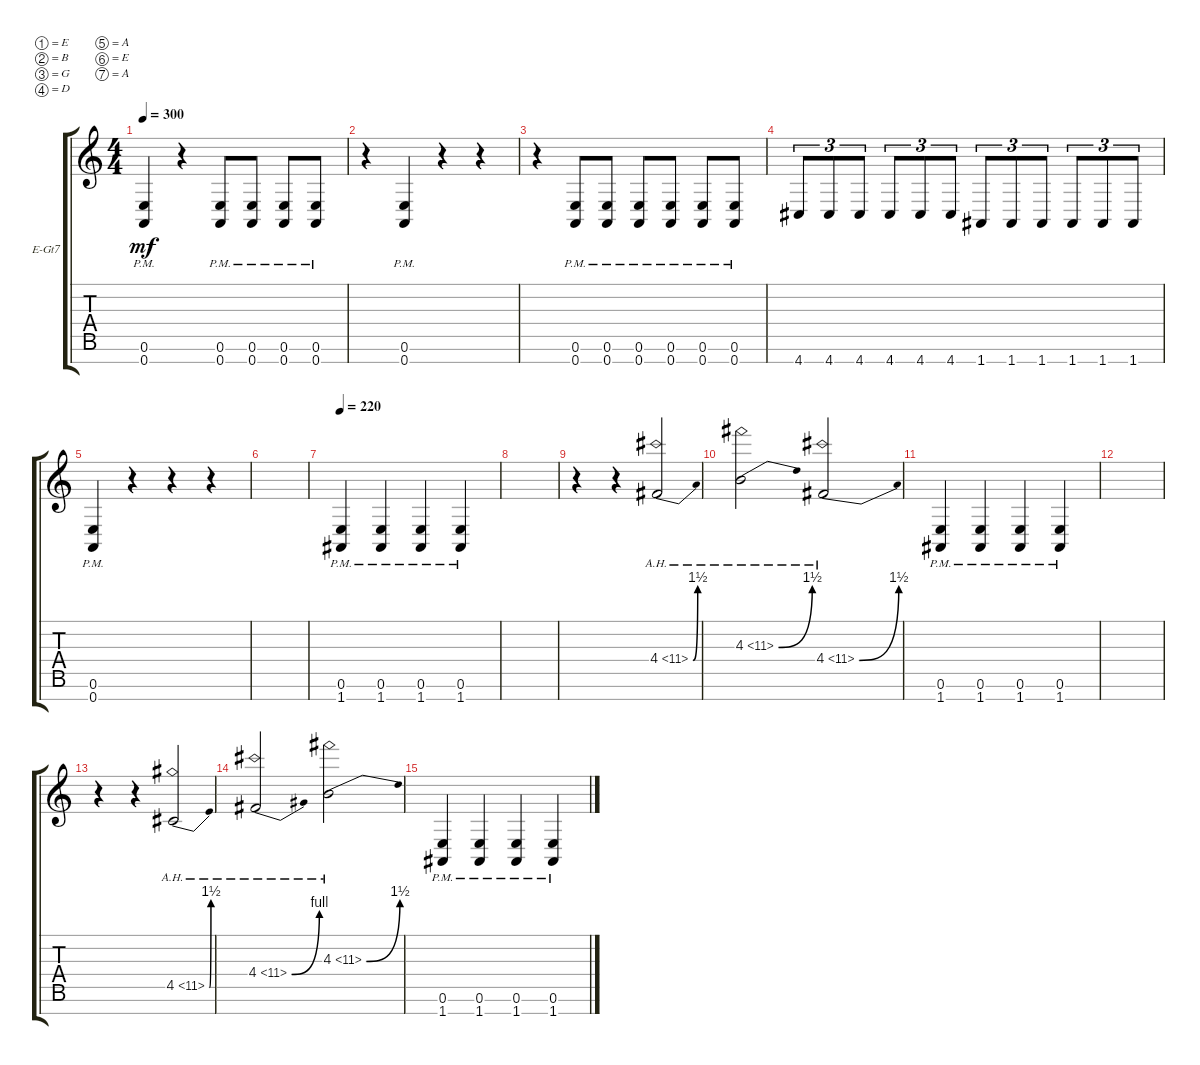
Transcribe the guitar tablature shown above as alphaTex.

\defaultSystemsLayout 4
\bracketExtendMode groupsimilarinstruments
\firstSystemTrackNameOrientation horizontal
\otherSystemsTrackNameOrientation horizontal
\track ("Electric Guitar" "E-Gt7") {instrument distortionguitar}
\staff {score tabs}
\tuning (E4 B3 G3 D3 A2 E2 A1)
\ts (4 4)
\tempo 300
\clef g2
\ks c
(0.7{pm} 0.6{pm}).4{dy mf} r.4 (0.7{pm} 0.6{pm}).8 (0.7{pm} 0.6{pm}).8 (0.7{pm} 0.6{pm}).8 (0.7{pm} 0.6{pm}).8 |
r.4 (0.7{pm} 0.6{pm}).4 r.4 r.4 |
r.4 (0.7{pm} 0.6{pm}).8 (0.7{pm} 0.6{pm}).8 (0.7{pm} 0.6{pm}).8 (0.7{pm} 0.6{pm}).8 (0.7{pm} 0.6{pm}).8 (0.7{pm} 0.6{pm}).8 |
4.7.8{tu (3 2)} 4.7.8{tu (3 2)} 4.7.8{tu (3 2)} 4.7.8{tu (3 2)} 4.7.8{tu (3 2)} 4.7.8{tu (3 2)} 1.7.8{tu (3 2)} 1.7.8{tu (3 2)} 1.7.8{tu (3 2)} 1.7.8{tu (3 2)} 1.7.8{tu (3 2)} 1.7.8{tu (3 2)} |
(0.7{pm} 0.6{pm}).4 r.4 r.4 r.4 |
|
\tempo 220
(1.7{pm} 0.6{pm}).4 (1.7{pm} 0.6{pm}).4 (1.7{pm} 0.6{pm}).4 (1.7{pm} 0.6{pm}).4 |
|
r.4 r.4 4.4{be (bend 0 0 59.4 6) ah 7}.2 |
4.3{be (bend 0 0 59.4 6) ah 7}.2 4.4{be (bend 0 0 59.4 6) ah 7}.2 |
(1.7{pm} 0.6{pm}).4 (1.7{pm} 0.6{pm}).4 (1.7{pm} 0.6{pm}).4 (1.7{pm} 0.6{pm}).4 |
|
r.4 r.4 4.5{be (bend 0 0 59.4 6) ah 7}.2 |
4.4{be (bend 0 0 60 4) ah 7}.2 4.3{be (bend 0 0 59.4 6) ah 7}.2 |
(1.7{pm} 0.6{pm}).4 (1.7{pm} 0.6{pm}).4 (1.7{pm} 0.6{pm}).4 (1.7{pm} 0.6{pm}).4
